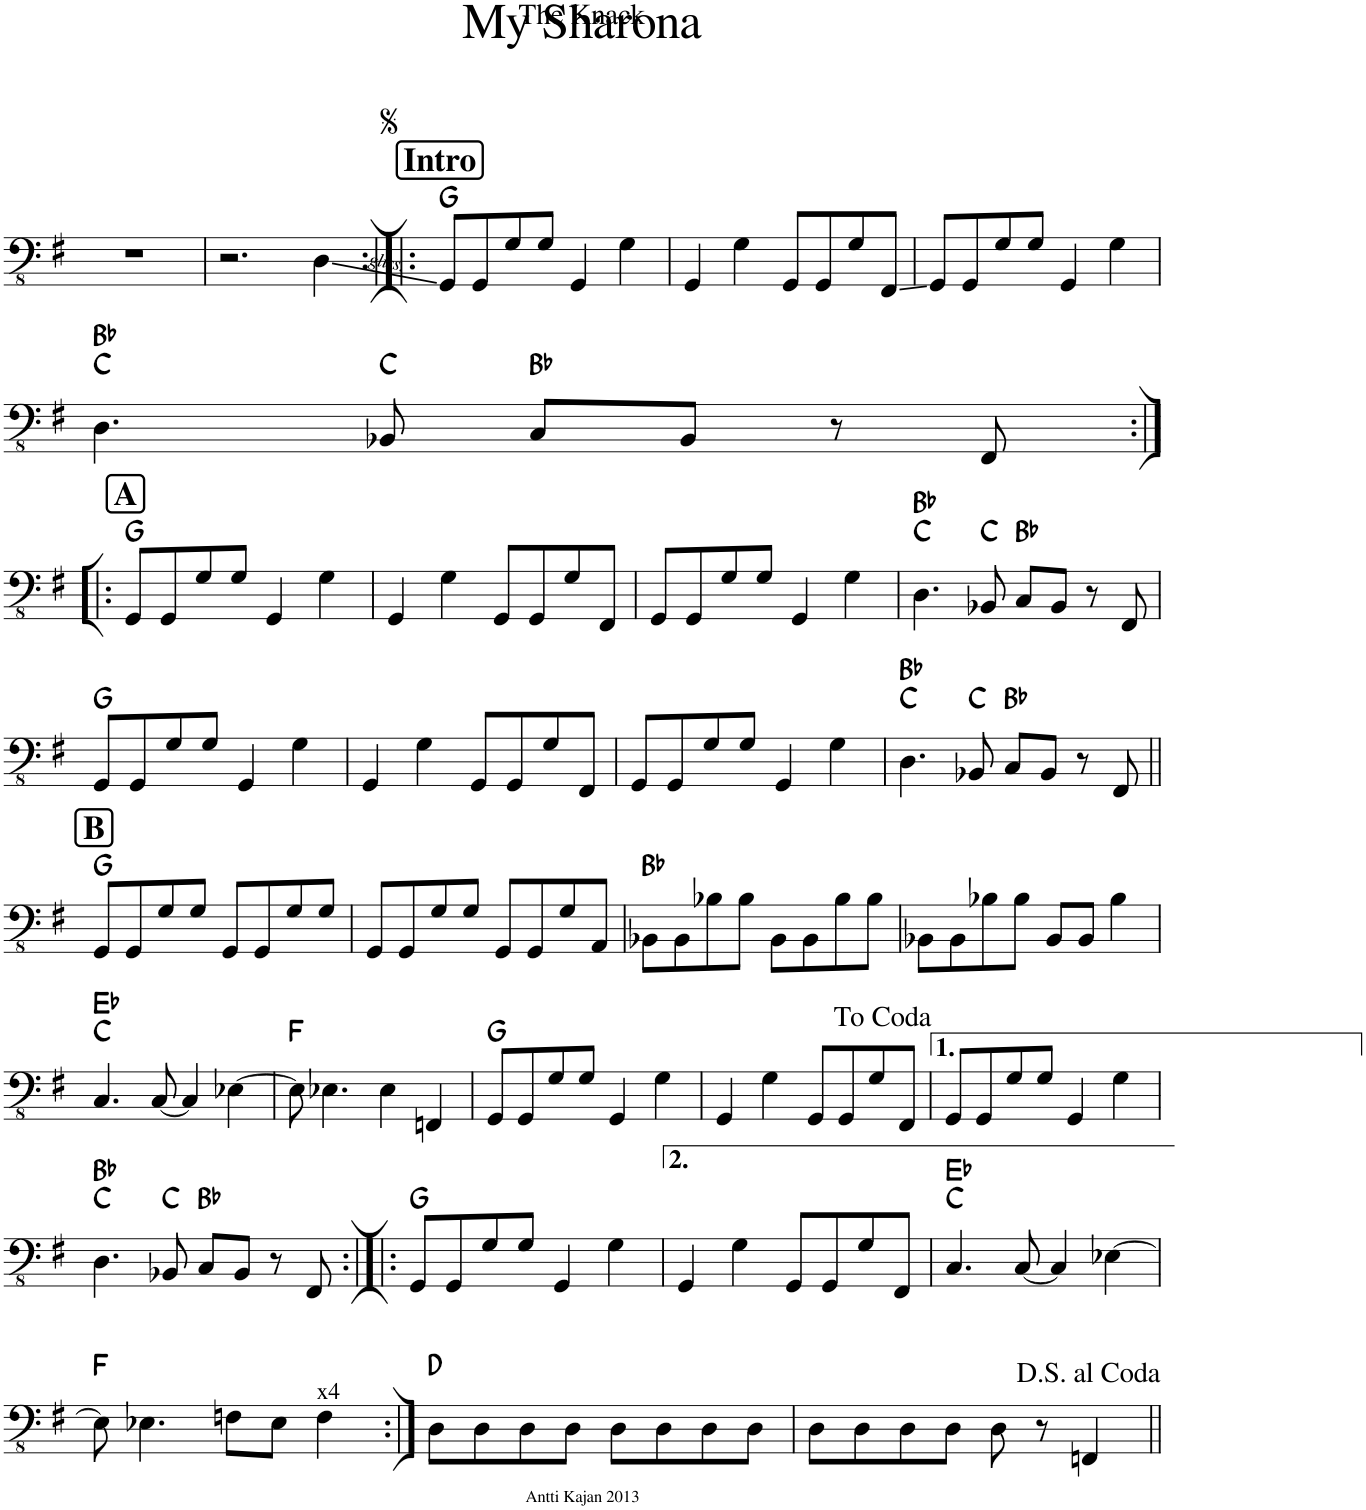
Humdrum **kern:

**kern	**harte
*part1	*part1
*staff1	*
*I"Fretless Electric Bass	*
*clefFv4	*
*k[f#]	*
=1	=1
1r	.
=2	=2
2.r	.
4DD\	.
=3:|!|:	=3:|!|:
!LO:TX:a:B:t=Intro	!
8GGG/L	G:maj
8GGG/	.
8GG/	.
8GG/J	.
4GGG/	.
4GG\	.
=4	=4
4GGG/	.
4GG\	.
8GGG/L	.
8GGG/	.
8GG/	.
8FFF#/J	.
=5	=5
8GGG/L	.
8GGG/	.
8GG/	.
8GG/J	.
4GGG/	.
4GG\	.
!!LO:LB:g=z
=6	=6
4.DD\	C:maj Bb:maj
8BBB-X/	C:maj
8CC/L	Bb:maj
8BBB-/J	.
8r	.
8FFF#/	.
!!LO:LB:g=z
=7:|!|:	=7:|!|:
!LO:TX:a:B:t=A	!
8GGG/L	G:maj
8GGG/	.
8GG/	.
8GG/J	.
4GGG/	.
4GG\	.
=8	=8
4GGG/	.
4GG\	.
8GGG/L	.
8GGG/	.
8GG/	.
8FFF#/J	.
=9	=9
8GGG/L	.
8GGG/	.
8GG/	.
8GG/J	.
4GGG/	.
4GG\	.
=10	=10
4.DD\	C:maj Bb:maj
8BBB-X/	C:maj
8CC/L	Bb:maj
8BBB-/J	.
8r	.
8FFF#/	.
!!LO:LB:g=z
=11	=11
8GGG/L	G:maj
8GGG/	.
8GG/	.
8GG/J	.
4GGG/	.
4GG\	.
=12	=12
4GGG/	.
4GG\	.
8GGG/L	.
8GGG/	.
8GG/	.
8FFF#/J	.
=13	=13
8GGG/L	.
8GGG/	.
8GG/	.
8GG/J	.
4GGG/	.
4GG\	.
=14	=14
4.DD\	C:maj Bb:maj
8BBB-X/	C:maj
8CC/L	Bb:maj
8BBB-/J	.
8r	.
8FFF#/	.
!!LO:LB:g=z
=15||	=15||
!LO:TX:a:B:t=B	!
8GGG/L	G:maj
8GGG/	.
8GG/	.
8GG/J	.
8GGG/L	.
8GGG/	.
8GG/	.
8GG/J	.
=16	=16
8GGG/L	.
8GGG/	.
8GG/	.
8GG/J	.
8GGG/L	.
8GGG/	.
8GG/	.
8AAA/J	.
=17	=17
8BBB-X\L	Bb:maj
8BBB-\	.
8BB-X\	.
8BB-\J	.
8BBB-\L	.
8BBB-\	.
8BB-\	.
8BB-\J	.
=18	=18
8BBB-X\L	.
8BBB-\	.
8BB-X\	.
8BB-\J	.
8BBB-/L	.
8BBB-/J	.
4BB-\	.
!!LO:LB:g=z
=19	=19
4.CC/	C:maj Eb:maj
[8CC/	.
4CC/]	.
[4EE-X\	.
=20	=20
8EE-\]	F:maj
4.EE-X\	.
4EE-\	.
4FFFn/	.
=21	=21
8GGG/L	G:maj
8GGG/	.
8GG/	.
8GG/J	.
4GGG/	.
4GG\	.
=22	=22
4GGG/	.
4GG\	.
8GGG/L	.
8GGG/	.
8GG/	.
8FFF#/J	.
=23	=23
8GGG/L	.
8GGG/	.
8GG/	.
8GG/J	.
4GGG/	.
4GG\	.
!!LO:LB:g=z
=24	=24
4.DD\	C:maj Bb:maj
8BBB-X/	C:maj
8CC/L	Bb:maj
8BBB-/J	.
8r	.
8FFF#/	.
=25:|!|:	=25:|!|:
8GGG/L	G:maj
8GGG/	.
8GG/	.
8GG/J	.
4GGG/	.
4GG\	.
=26	=26
4GGG/	.
4GG\	.
8GGG/L	.
8GGG/	.
8GG/	.
8FFF#/J	.
=27	=27
4.CC/	C:maj Eb:maj
[8CC/	.
4CC/]	.
[4EE-X\	.
!!LO:LB:g=z
=28	=28
8EE-\]	F:maj
4.EE-X\	.
8FFn\L	.
8EE-\J	.
!LO:TX:a:t=x4	!
4FF\	.
=29:|!	=29:|!
8DD\L	D:maj
8DD\	.
8DD\	.
8DD\J	.
8DD\L	.
8DD\	.
8DD\	.
8DD\J	.
=30	=30
8DD\L	.
8DD\	.
8DD\	.
8DD\J	.
8DD\	.
8r	.
4FFFn/	.
=||	=||
*-	*-
